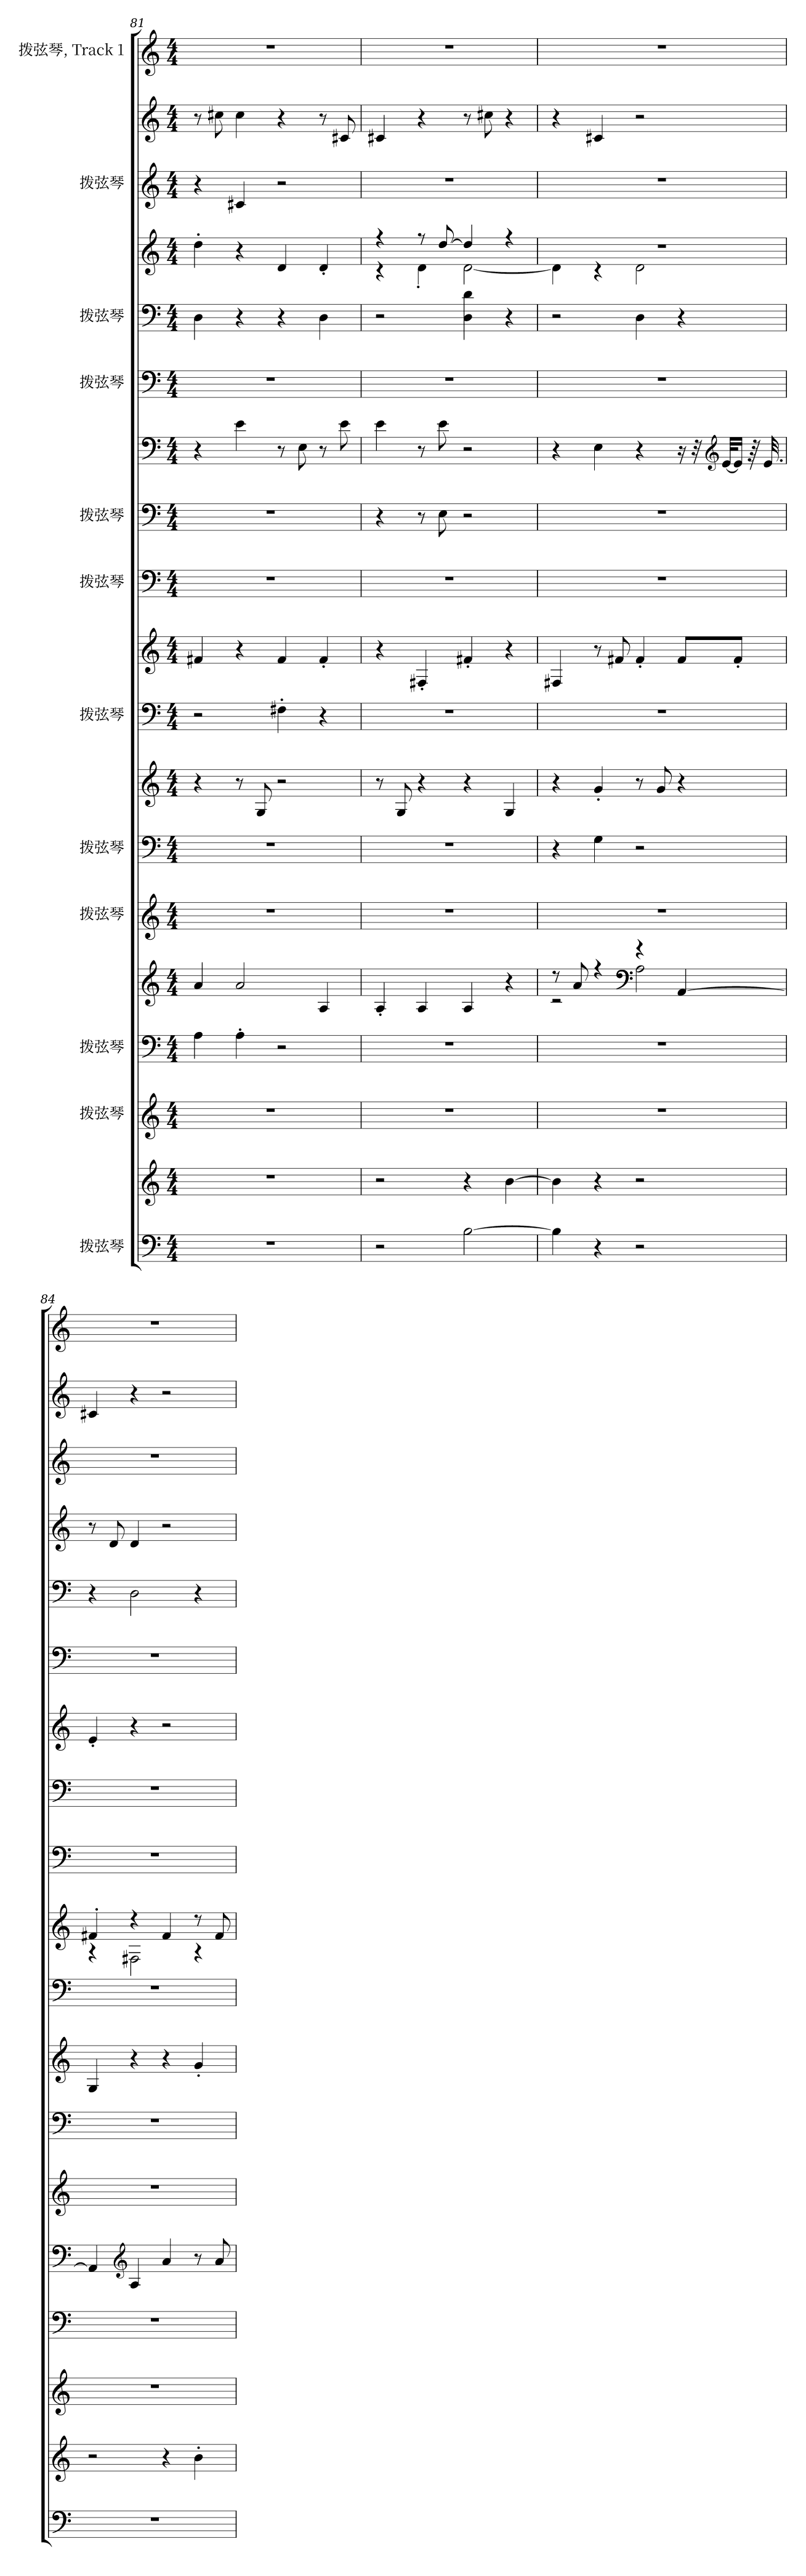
**kern	**kern	**kern	**kern	**kern	**kern	**kern	**kern	**kern	**kern	**kern	**kern	**kern	**kern	**kern	**kern	**kern	**kern	**kern
*part12	*part12	*part11	*part10	*part10	*part9	*part8	*part8	*part7	*part7	*part6	*part5	*part5	*part4	*part3	*part3	*part2	*part2	*part1
*staff19	*staff18	*staff17	*staff16	*staff15	*staff14	*staff13	*staff12	*staff11	*staff10	*staff9	*staff8	*staff7	*staff6	*staff5	*staff4	*staff3	*staff2	*staff1
*I"拨弦琴	*	*I"拨弦琴	*I"拨弦琴	*	*I"拨弦琴	*I"拨弦琴	*	*I"拨弦琴	*	*I"拨弦琴	*I"拨弦琴	*	*I"拨弦琴	*I"拨弦琴	*	*I"拨弦琴	*	*I"拨弦琴, Track 1
*clefF4	*clefG2	*clefG2	*clefF4	*clefG2	*clefG2	*clefF4	*clefG2	*clefF4	*clefG2	*clefF4	*clefF4	*clefF4	*clefF4	*clefF4	*clefG2	*clefG2	*clefG2	*clefG2
*k[]	*k[]	*k[]	*k[]	*k[]	*k[]	*k[]	*k[]	*k[]	*k[]	*k[]	*k[]	*k[]	*k[]	*k[]	*k[]	*k[]	*k[]	*k[]
*M4/4	*M4/4	*M4/4	*M4/4	*M4/4	*M4/4	*M4/4	*M4/4	*M4/4	*M4/4	*M4/4	*M4/4	*M4/4	*M4/4	*M4/4	*M4/4	*M4/4	*M4/4	*M4/4
=81	=81	=81	=81	=81	=81	=81	=81	=81	=81	=81	=81	=81	=81	=81	=81	=81	=81	=81
1r	1r	1r	4A\	4a/	1r	1r	4r	2r	4f#X/	1r	1r	4r	1r	4D\	4dd'\	4r	8r	1r
.	.	.	.	.	.	.	.	.	.	.	.	.	.	.	.	.	8cc#X\	.
.	.	.	4A'\	2a/	.	.	8r	.	4r	.	.	4e\	.	4r	4r	4c#X/	4cc#\	.
.	.	.	.	.	.	.	8G/	.	.	.	.	.	.	.	.	.	.	.
.	.	.	2r	.	.	.	2r	4F#X'\	4f#/	.	.	8r	.	4r	4d/	2r	4r	.
.	.	.	.	.	.	.	.	.	.	.	.	8E\	.	.	.	.	.	.
.	.	.	.	4A/	.	.	.	4r	4f#'/	.	.	8r	.	4D\	4d'/	.	8r	.
.	.	.	.	.	.	.	.	.	.	.	.	8e\	.	.	.	.	8c#X/	.
=82	=82	=82	=82	=82	=82	=82	=82	=82	=82	=82	=82	=82	=82	=82	=82	=82	=82	=82
*	*	*	*	*	*	*	*	*	*	*	*	*	*	*	*^	*	*	*
2r	2r	1r	1r	4A'/	1r	1r	8r	1r	4r	1r	4r	4e\	1r	2r	4r	4r	1r	4c#X/	1r
.	.	.	.	.	.	.	8G/	.	.	.	.	.	.	.	.	.	.	.	.
.	.	.	.	4A/	.	.	4r	.	4F#X'/	.	8r	8r	.	.	8r	4d'\	.	4r	.
.	.	.	.	.	.	.	.	.	.	.	8E\	8e\	.	.	[8dd/	.	.	.	.
[2B\	4r	.	.	4A/	.	.	4r	.	4f#X'/	.	2r	2r	.	4D\ 4d\	4dd/]	[2d\	.	8r	.
.	.	.	.	.	.	.	.	.	.	.	.	.	.	.	.	.	.	8cc#X\	.
.	[4b\	.	.	4r	.	.	4G/	.	4r	.	.	.	.	4r	4r	.	.	4r	.
!!LO:PB:g=z
=83	=83	=83	=83	=83	=83	=83	=83	=83	=83	=83	=83	=83	=83	=83	=83	=83	=83	=83	=83
*	*	*	*	*^	*	*	*	*	*	*	*	*	*	*	*	*	*	*	*
4B\]	4b\]	1r	1r	8r	2r	1r	4r	4r	1r	4F#X/	1r	1r	4r	1r	2r	1r	4d\]	1r	4r	1r
.	.	.	.	8a/	.	.	.	.	.	.	.	.	.	.	.	.	.	.	.	.
4r	4r	.	.	4r	.	.	4G\	4g'/	.	8r	.	.	4E\	.	.	.	4r	.	4c#X/	.
.	.	.	.	.	.	.	.	.	.	8f#X/	.	.	.	.	.	.	.	.	.	.
*	*	*	*	*clefF4	*	*	*	*	*	*	*	*	*	*	*	*	*	*	*	*
2r	2r	.	.	4r	2A\	.	2r	8r	.	4f#'/	.	.	4r	.	4D\	.	2d\	.	2r	.
.	.	.	.	.	.	.	.	8g/	.	.	.	.	.	.	.	.	.	.	.	.
.	.	.	.	[4AA/	.	.	.	4r	.	8f#/L	.	.	16r	.	4r	.	.	.	.	.
.	.	.	.	.	.	.	.	.	.	.	.	.	32r	.	.	.	.	.	.	.
*	*	*	*	*	*	*	*	*	*	*	*	*	*clefG2	*	*	*	*	*	*	*
.	.	.	.	.	.	.	.	.	.	.	.	.	[32e/KLL	.	.	.	.	.	.	.
.	.	.	.	.	.	.	.	.	.	8f#'/J	.	.	16e/JJ]	.	.	.	.	.	.	.
.	.	.	.	.	.	.	.	.	.	.	.	.	64r	.	.	.	.	.	.	.
.	.	.	.	.	.	.	.	.	.	.	.	.	32.e/	.	.	.	.	.	.	.
*	*	*	*	*v	*v	*	*	*	*	*	*	*	*	*	*	*v	*v	*	*	*
=84	=84	=84	=84	=84	=84	=84	=84	=84	=84	=84	=84	=84	=84	=84	=84	=84	=84	=84
*	*	*	*	*	*	*	*	*	*^	*	*	*	*	*	*	*	*	*
1r	2r	1r	1r	4AA/]	1r	1r	4G/	1r	4f#X'/	4r	1r	1r	4e'/	1r	4r	8r	1r	4c#X/	1r
.	.	.	.	.	.	.	.	.	.	.	.	.	.	.	.	8d/	.	.	.
*	*	*	*	*clefG2	*	*	*	*	*	*	*	*	*	*	*	*	*	*	*
.	.	.	.	4A/	.	.	4r	.	4r	2F#X\	.	.	4r	.	2D\	4d/	.	4r	.
.	4r	.	.	4a/	.	.	4r	.	4f#/	.	.	.	2r	.	.	2r	.	2r	.
.	4b'\	.	.	8r	.	.	4g'/	.	8r	4r	.	.	.	.	4r	.	.	.	.
.	.	.	.	8a/	.	.	.	.	8f#/	.	.	.	.	.	.	.	.	.	.
*	*	*	*	*	*	*	*	*	*v	*v	*	*	*	*	*	*	*	*	*
=	=	=	=	=	=	=	=	=	=	=	=	=	=	=	=	=	=	=
*-	*-	*-	*-	*-	*-	*-	*-	*-	*-	*-	*-	*-	*-	*-	*-	*-	*-	*-
